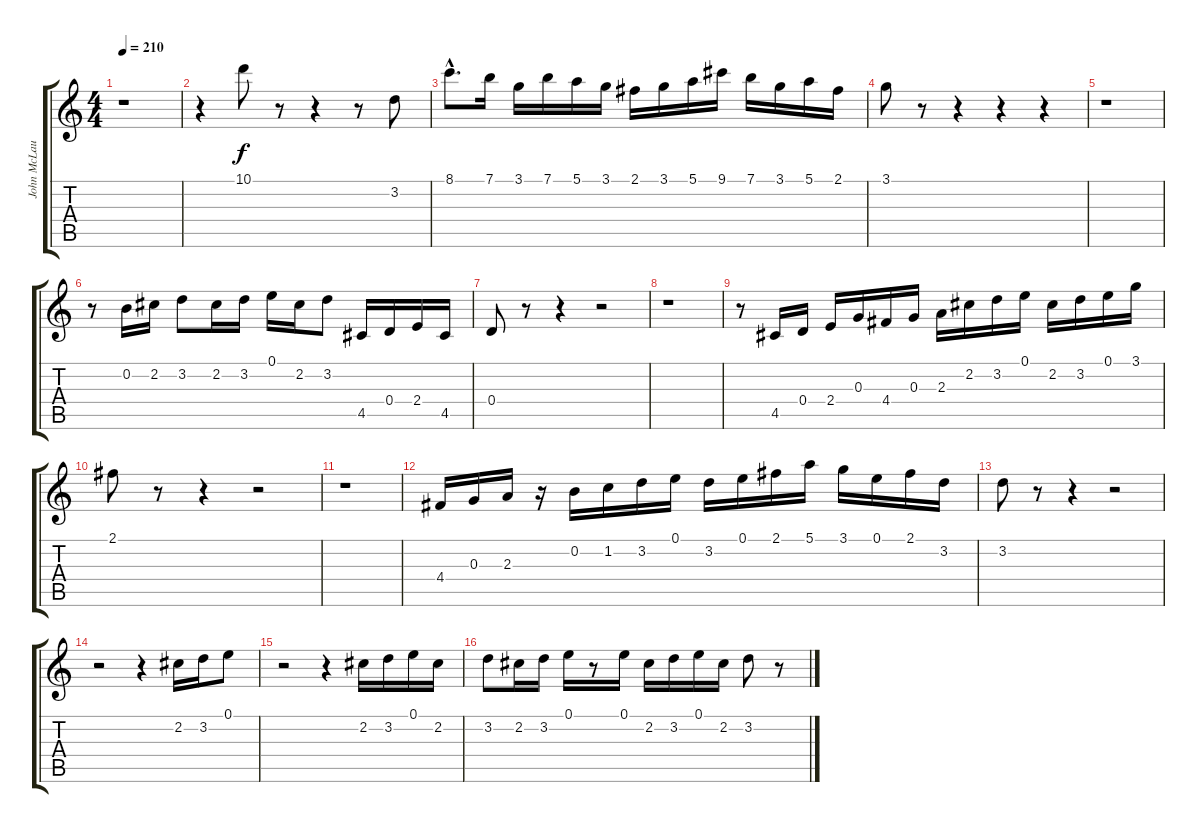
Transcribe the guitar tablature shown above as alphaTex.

\track ("John McLaughlin" "John McLau") {instrument acousticguitarnylon}
\staff {score tabs}
\tuning (E4 B3 G3 D3 A2 E2) {hide}
\ts (4 4)
\tempo 210
\clef g2
\ks c
r.1{dy f} |
r.4 10.1.8 r.8 r.4 r.8 3.2.8 |
8.1{hac}.8{d} 7.1.16 3.1.16 7.1.16 5.1.16 3.1.16 2.1.16 3.1.16 5.1.16 9.1.16 7.1.16 3.1.16 5.1.16 2.1.16 |
3.1.8 r.8 r.4 r.4 r.4 |
r.1 |
r.8 0.2.16 2.2.16 3.2.8 2.2.16 3.2.16 0.1.16 2.2.16 3.2.8 4.5.16 0.4.16 2.4.16 4.5.16 |
0.4.8 r.8 r.4 r.2 |
r.1 |
r.8 4.5.16 0.4.16 2.4.16 0.3.16 4.4.16 0.3.16 2.3.16 2.2.16 3.2.16 0.1.16 2.2.16 3.2.16 0.1.16 3.1.16 |
2.1.8 r.8 r.4 r.2 |
r.1 |
4.4.16 0.3.16 2.3.16 r.16 0.2.16 1.2.16 3.2.16 0.1.16 3.2.16 0.1.16 2.1.16 5.1.16 3.1.16 0.1.16 2.1.16 3.2.16 |
3.2.8 r.8 r.4 r.2 |
r.2 r.4 2.2.16 3.2.16 0.1.8 |
r.2 r.4 2.2.16 3.2.16 0.1.16 2.2.16 |
3.2.8 2.2.16 3.2.16 0.1.16 r.8 0.1.16 2.2.16 3.2.16 0.1.16 2.2.16 3.2.8 r.8
